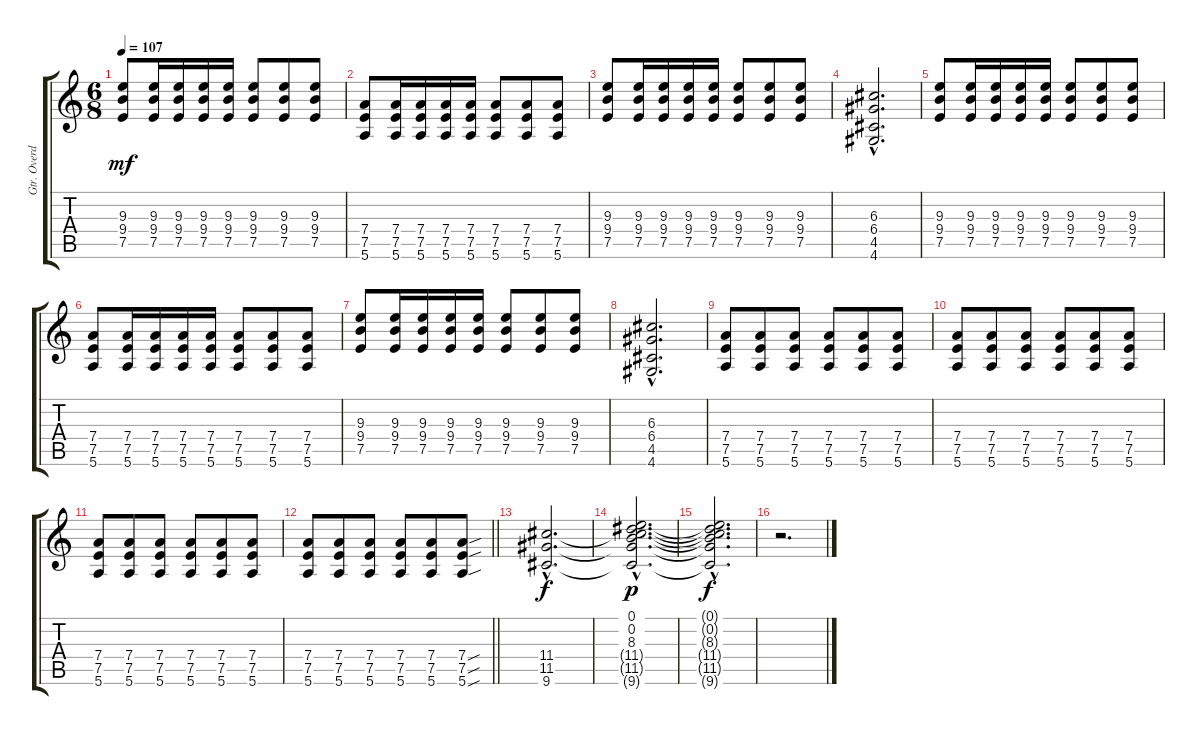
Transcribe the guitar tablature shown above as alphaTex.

\track ("Gtr. Overdub 1" "Gtr. Overd") {instrument distortionguitar}
\staff {score tabs}
\tuning (E4 B3 G3 D3 A2 E2) {hide}
\ts (6 8)
\tempo 107
\clef g2
\ks c
(9.3 9.4 7.5).8{dy mf} (9.3 9.4 7.5).16 (9.3 9.4 7.5).16 (9.3 9.4 7.5).16 (9.3 9.4 7.5).16 (9.3 9.4 7.5).8 (9.3 9.4 7.5).8 (9.3 9.4 7.5).8 |
(7.4 7.5 5.6).8 (7.4 7.5 5.6).16 (7.4 7.5 5.6).16 (7.4 7.5 5.6).16 (7.4 7.5 5.6).16 (7.4 7.5 5.6).8 (7.4 7.5 5.6).8 (7.4 7.5 5.6).8 |
(9.3 9.4 7.5).8 (9.3 9.4 7.5).16 (9.3 9.4 7.5).16 (9.3 9.4 7.5).16 (9.3 9.4 7.5).16 (9.3 9.4 7.5).8 (9.3 9.4 7.5).8 (9.3 9.4 7.5).8 |
(6.3{hac} 6.4{hac} 4.5{hac} 4.6{hac}).2{d} |
(9.3 9.4 7.5).8 (9.3 9.4 7.5).16 (9.3 9.4 7.5).16 (9.3 9.4 7.5).16 (9.3 9.4 7.5).16 (9.3 9.4 7.5).8 (9.3 9.4 7.5).8 (9.3 9.4 7.5).8 |
(7.4 7.5 5.6).8 (7.4 7.5 5.6).16 (7.4 7.5 5.6).16 (7.4 7.5 5.6).16 (7.4 7.5 5.6).16 (7.4 7.5 5.6).8 (7.4 7.5 5.6).8 (7.4 7.5 5.6).8 |
(9.3 9.4 7.5).8 (9.3 9.4 7.5).16 (9.3 9.4 7.5).16 (9.3 9.4 7.5).16 (9.3 9.4 7.5).16 (9.3 9.4 7.5).8 (9.3 9.4 7.5).8 (9.3 9.4 7.5).8 |
(6.3{hac} 6.4{hac} 4.5{hac} 4.6{hac}).2{d} |
(7.4 7.5 5.6).8 (7.4 7.5 5.6).8 (7.4 7.5 5.6).8 (7.4 7.5 5.6).8 (7.4 7.5 5.6).8 (7.4 7.5 5.6).8 |
(7.4 7.5 5.6).8 (7.4 7.5 5.6).8 (7.4 7.5 5.6).8 (7.4 7.5 5.6).8 (7.4 7.5 5.6).8 (7.4 7.5 5.6).8 |
(7.4 7.5 5.6).8 (7.4 7.5 5.6).8 (7.4 7.5 5.6).8 (7.4 7.5 5.6).8 (7.4 7.5 5.6).8 (7.4 7.5 5.6).8 |
\barLineRight lightlight
(7.4 7.5 5.6).8 (7.4 7.5 5.6).8 (7.4 7.5 5.6).8 (7.4 7.5 5.6).8 (7.4 7.5 5.6).8 (7.4{sou} 7.5{sou} 5.6{sou}).8 |
(11.4{hac} 11.5{hac} 9.6{hac}).2{d dy f} |
(0.1{hac} 0.2{hac} 8.3{hac} 11.4{hac t} 11.5{hac t} 9.6{hac t}).2{d dy p} |
(0.1{hac t} 0.2{hac t} 8.3{hac t} 11.4{hac t} 11.5{hac t} 9.6{hac t}).2{d dy f} |
r.2{d}
